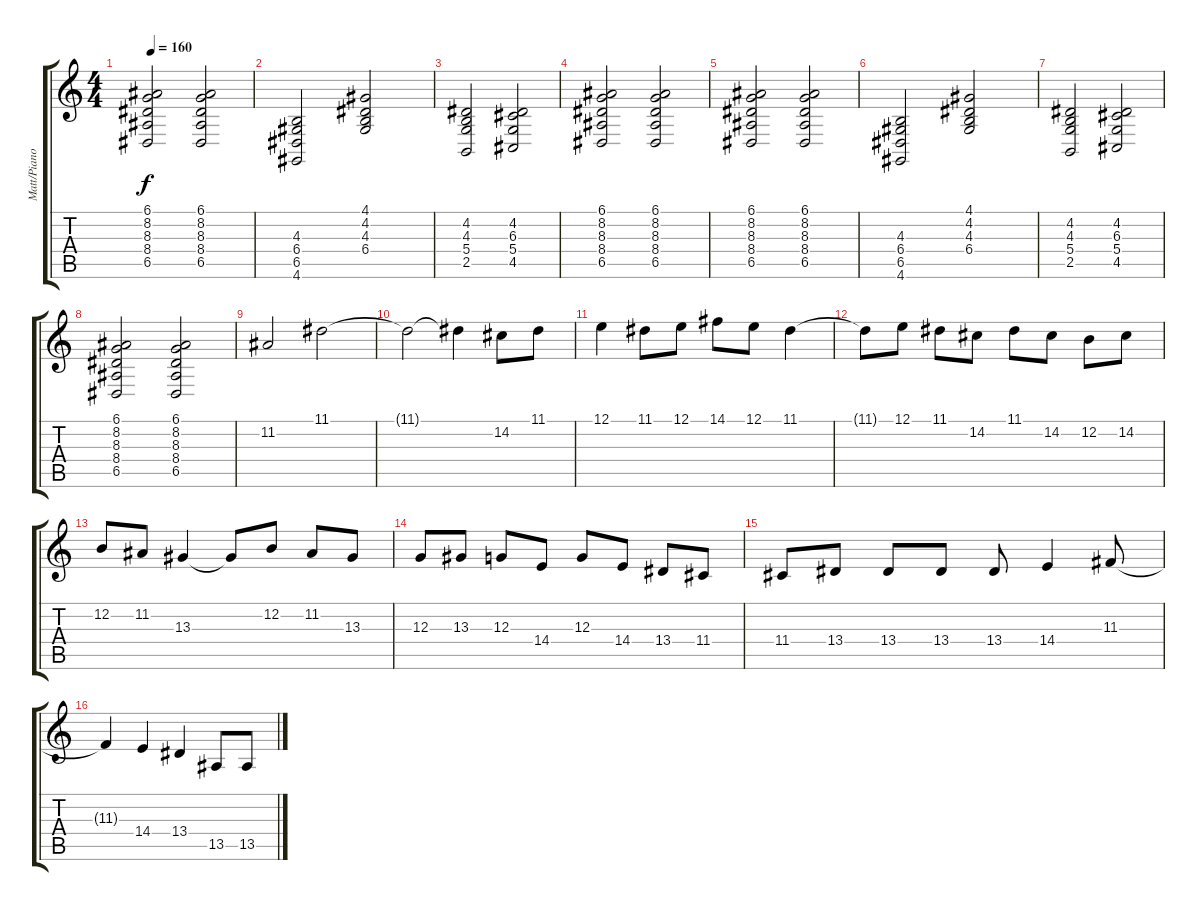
\track ("Matt/Piano" "Matt/Piano") {instrument acousticgrandpiano}
\staff {score tabs}
\tuning (E4 B3 G3 D3 A2 E2) {hide}
\ts (4 4)
\tempo 160
\clef g2
\ks c
(6.1 8.2 8.3 8.4 6.5).2{dy f} (6.1 8.2 8.3 8.4 6.5).2 |
(4.3 6.4 6.5 4.6).2 (4.1 4.2 4.3 6.4).2 |
(4.2 4.3 5.4 2.5).2 (4.2 6.3 5.4 4.5).2 |
(6.1 8.2 8.3 8.4 6.5).2 (6.1 8.2 8.3 8.4 6.5).2 |
(6.1 8.2 8.3 8.4 6.5).2 (6.1 8.2 8.3 8.4 6.5).2 |
(4.3 6.4 6.5 4.6).2 (4.1 4.2 4.3 6.4).2 |
(4.2 4.3 5.4 2.5).2 (4.2 6.3 5.4 4.5).2 |
(6.1 8.2 8.3 8.4 6.5).2 (6.1 8.2 8.3 8.4 6.5).2 |
11.2.2 11.1.2 |
11.1{t}.2 11.1{t}.4 14.2.8 11.1.8 |
12.1.4 11.1.8 12.1.8 14.1.8 12.1.8 11.1.4 |
11.1{t}.8 12.1.8 11.1.8 14.2.8 11.1.8 14.2.8 12.2.8 14.2.8 |
12.2.8 11.2.8 13.3.4 13.3{t}.8 12.2.8 11.2.8 13.3.8 |
12.3.8 13.3.8 12.3.8 14.4.8 12.3.8 14.4.8 13.4.8 11.4.8 |
11.4.8 13.4.8 13.4.8 13.4.8 13.4.8 14.4.4 11.3.8 |
11.3{t}.4 14.4.4 13.4.4 13.5.8 13.5.8
